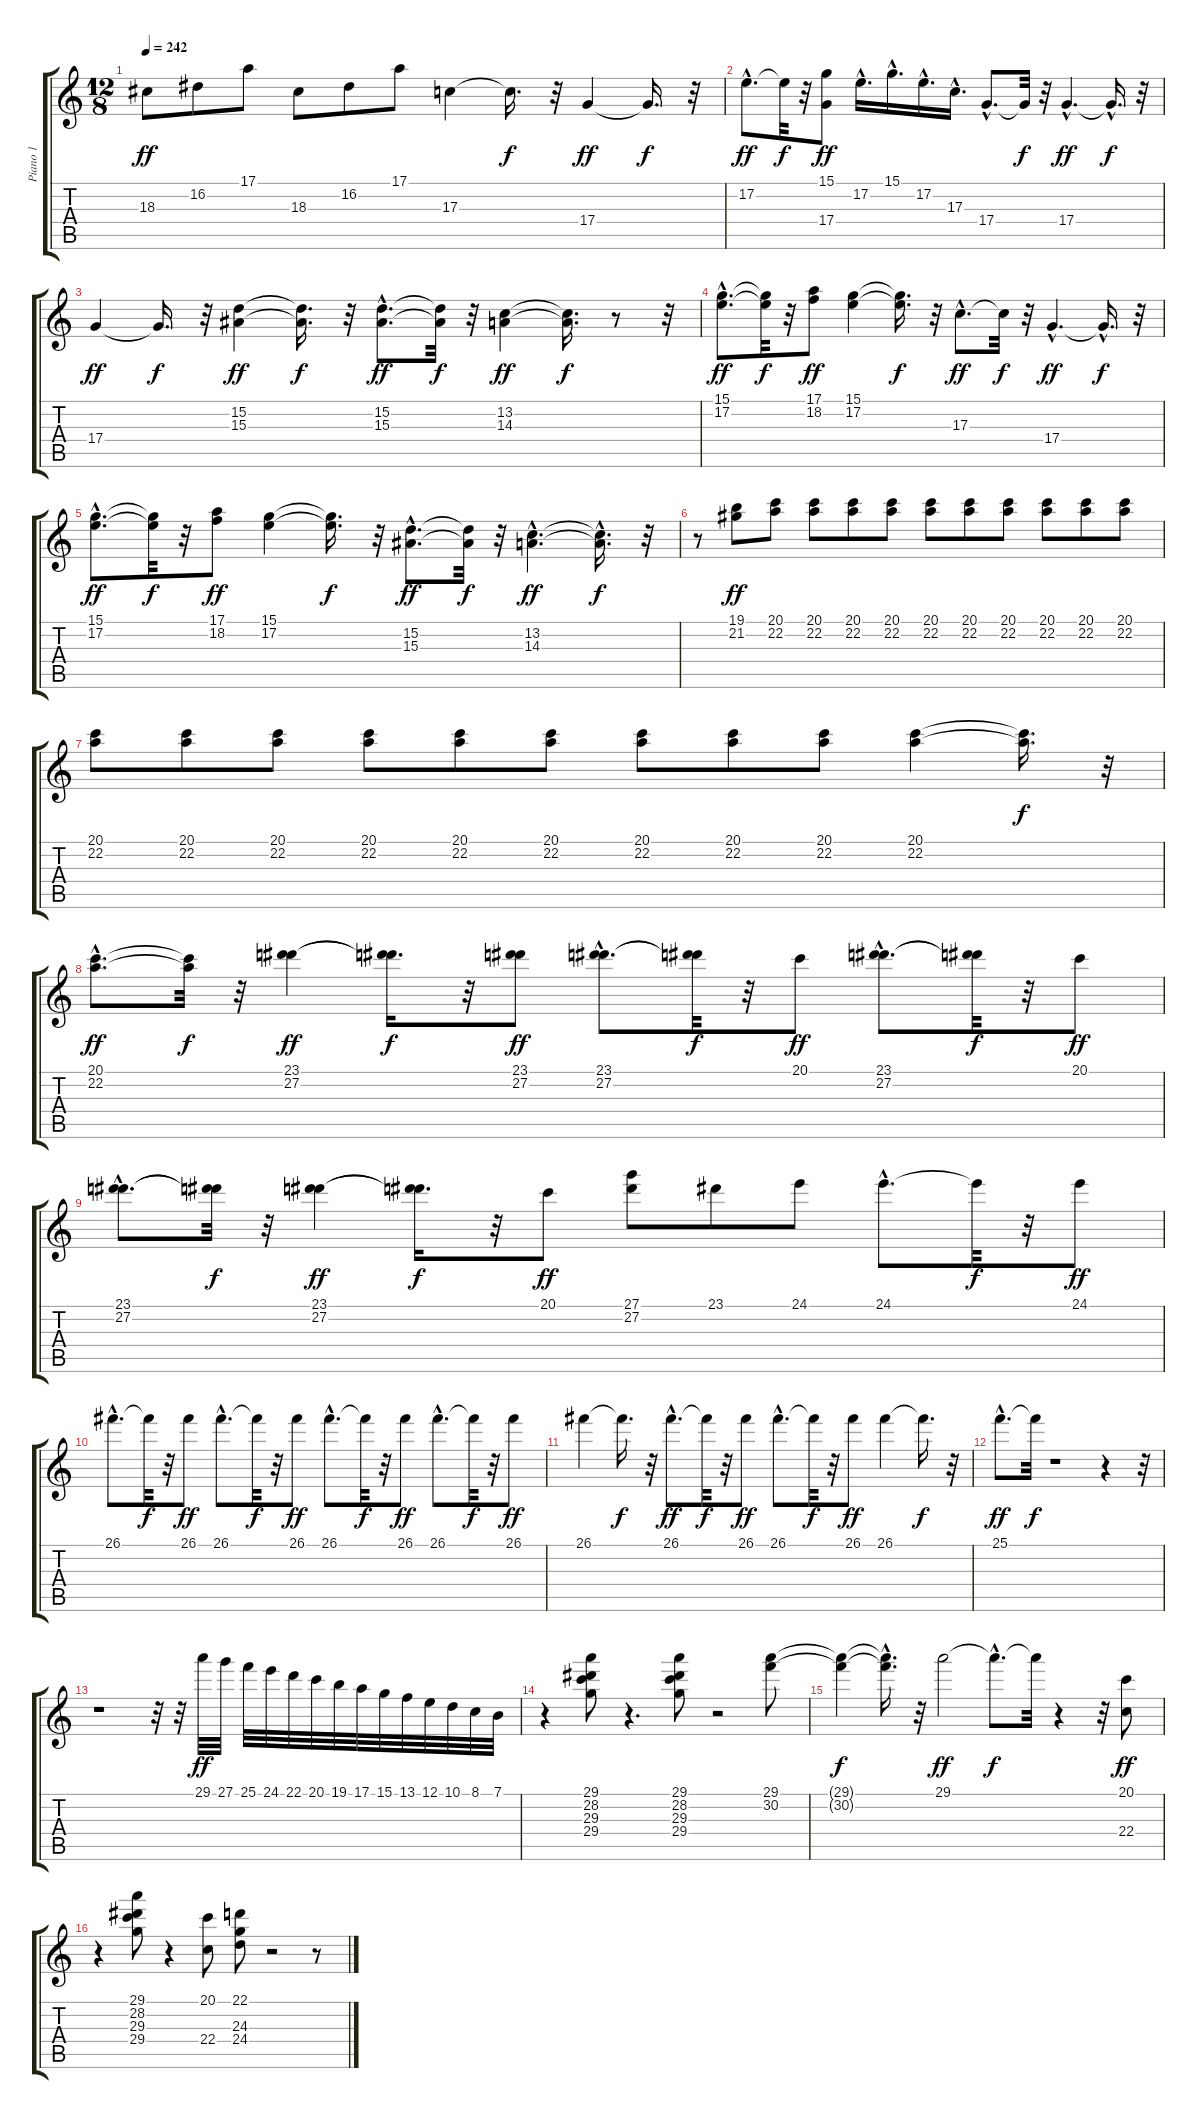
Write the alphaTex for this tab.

\track ("Piano 1" "Piano 1") {instrument acousticgrandpiano}
\staff {score tabs}
\tuning (E4 B3 G3 D3 A2 E2) {hide}
\ts (12 8)
\tempo 242
\clef g2
\ks c
18.3.8{dy ff} 16.2.8 17.1.8 18.3.8 16.2.8 17.1.8 17.3.4 17.3{t}.16{d dy f} r.32 17.4.4{dy ff} 17.4{t}.16{d dy f} r.32 |
17.2{hac}.8{d dy ff} 17.2{t}.32{dy f} r.32 (15.1 17.4).8{dy ff} 17.2{hac}.16{d} 15.1{hac}.16{d} 17.2{hac}.16{d} 17.3{hac}.16{d} 17.4{hac}.8{d} 17.4{t}.32{dy f} r.32 17.4{hac}.4{d dy ff} 17.4{hac t}.16{d dy f} r.32 |
17.4.4{dy ff} 17.4{t}.16{d dy f} r.32 (15.2 15.3).4{dy ff} (15.2{t} 15.3{t}).16{d dy f} r.32 (15.2{hac} 15.3{hac}).8{d dy ff} (15.2{t} 15.3{t}).32{dy f} r.32 (13.2 14.3).4{dy ff} (13.2{t} 14.3{t}).16{d dy f} r.8 r.32 |
(15.1{hac} 17.2{hac}).8{d dy ff} (15.1{t} 17.2{t}).32{dy f} r.32 (17.1 18.2).8{dy ff} (15.1 17.2).4 (15.1{t} 17.2{t}).16{d dy f} r.32 17.3{hac}.8{d dy ff} 17.3{t}.32{dy f} r.32 17.4{hac}.4{d dy ff} 17.4{hac t}.16{d dy f} r.32 |
(15.1{hac} 17.2{hac}).8{d dy ff} (15.1{t} 17.2{t}).32{dy f} r.32 (17.1 18.2).8{dy ff} (15.1 17.2).4 (15.1{t} 17.2{t}).16{d dy f} r.32 (15.2{hac} 15.3{hac}).8{d dy ff} (15.2{t} 15.3{t}).32{dy f} r.32 (13.2{hac} 14.3{hac}).4{d dy ff} (13.2{hac t} 14.3{hac t}).16{d dy f} r.32 |
r.8 (19.1 21.2).8{dy ff} (20.1 22.2).8 (20.1 22.2).8 (20.1 22.2).8 (20.1 22.2).8 (20.1 22.2).8 (20.1 22.2).8 (20.1 22.2).8 (20.1 22.2).8 (20.1 22.2).8 (20.1 22.2).8 |
(20.1 22.2).8 (20.1 22.2).8 (20.1 22.2).8 (20.1 22.2).8 (20.1 22.2).8 (20.1 22.2).8 (20.1 22.2).8 (20.1 22.2).8 (20.1 22.2).8 (20.1 22.2).4 (20.1{t} 22.2{t}).16{d dy f} r.32 |
(20.1{hac} 22.2{hac}).8{d dy ff} (20.1{t} 22.2{t}).32{dy f} r.32 (23.1 27.2).4{dy ff} (23.1{t} 27.2{t}).16{d dy f} r.32 (23.1 27.2).8{dy ff} (23.1{hac} 27.2{hac}).8{d} (23.1{t} 27.2{t}).32{dy f} r.32 20.1.8{dy ff} (23.1{hac} 27.2{hac}).8{d} (23.1{t} 27.2{t}).32{dy f} r.32 20.1.8{dy ff} |
(23.1{hac} 27.2{hac}).8{d} (23.1{t} 27.2{t}).32{dy f} r.32 (23.1 27.2).4{dy ff} (23.1{t} 27.2{t}).16{d dy f} r.32 20.1.8{dy ff} (27.1 27.2).8 23.1.8 24.1.8 24.1{hac}.8{d} 24.1{t}.32{dy f} r.32 24.1.8{dy ff} |
26.1{hac}.8{d} 26.1{t}.32{dy f} r.32 26.1.8{dy ff} 26.1{hac}.8{d} 26.1{t}.32{dy f} r.32 26.1.8{dy ff} 26.1{hac}.8{d} 26.1{t}.32{dy f} r.32 26.1.8{dy ff} 26.1{hac}.8{d} 26.1{t}.32{dy f} r.32 26.1.8{dy ff} |
26.1.4 26.1{t}.16{d dy f} r.32 26.1{hac}.8{d dy ff} 26.1{t}.32{dy f} r.32 26.1.8{dy ff} 26.1{hac}.8{d} 26.1{t}.32{dy f} r.32 26.1.8{dy ff} 26.1.4 26.1{t}.16{d dy f} r.32 |
25.1{hac}.8{d dy ff} 25.1{t}.32{dy f} r.1 r.4 r.32 |
r.1 r.32 r.32 29.1.32{dy ff} 27.1.32 25.1.32 24.1.32 22.1.32 20.1.32 19.1.32 17.1.32 15.1.32 13.1.32 12.1.32 10.1.32 8.1.32 7.1.32 |
r.4 (29.1 28.2 29.3 29.4).8 r.4{d} (29.1 28.2 29.3 29.4).8 r.2 (29.1 30.2).8 |
(29.1{t} 30.2{t}).4{dy f} (29.1{hac t} 30.2{hac t}).16{d} r.32 29.1.2{dy ff} 29.1{hac t}.8{d dy f} 29.1{t}.32 r.4 r.32 (20.1 22.4).8{dy ff} |
r.4 (29.1 28.2 29.3 29.4).8 r.4 (20.1 22.4).8 (22.1 24.3 24.4).8 r.2 r.8
